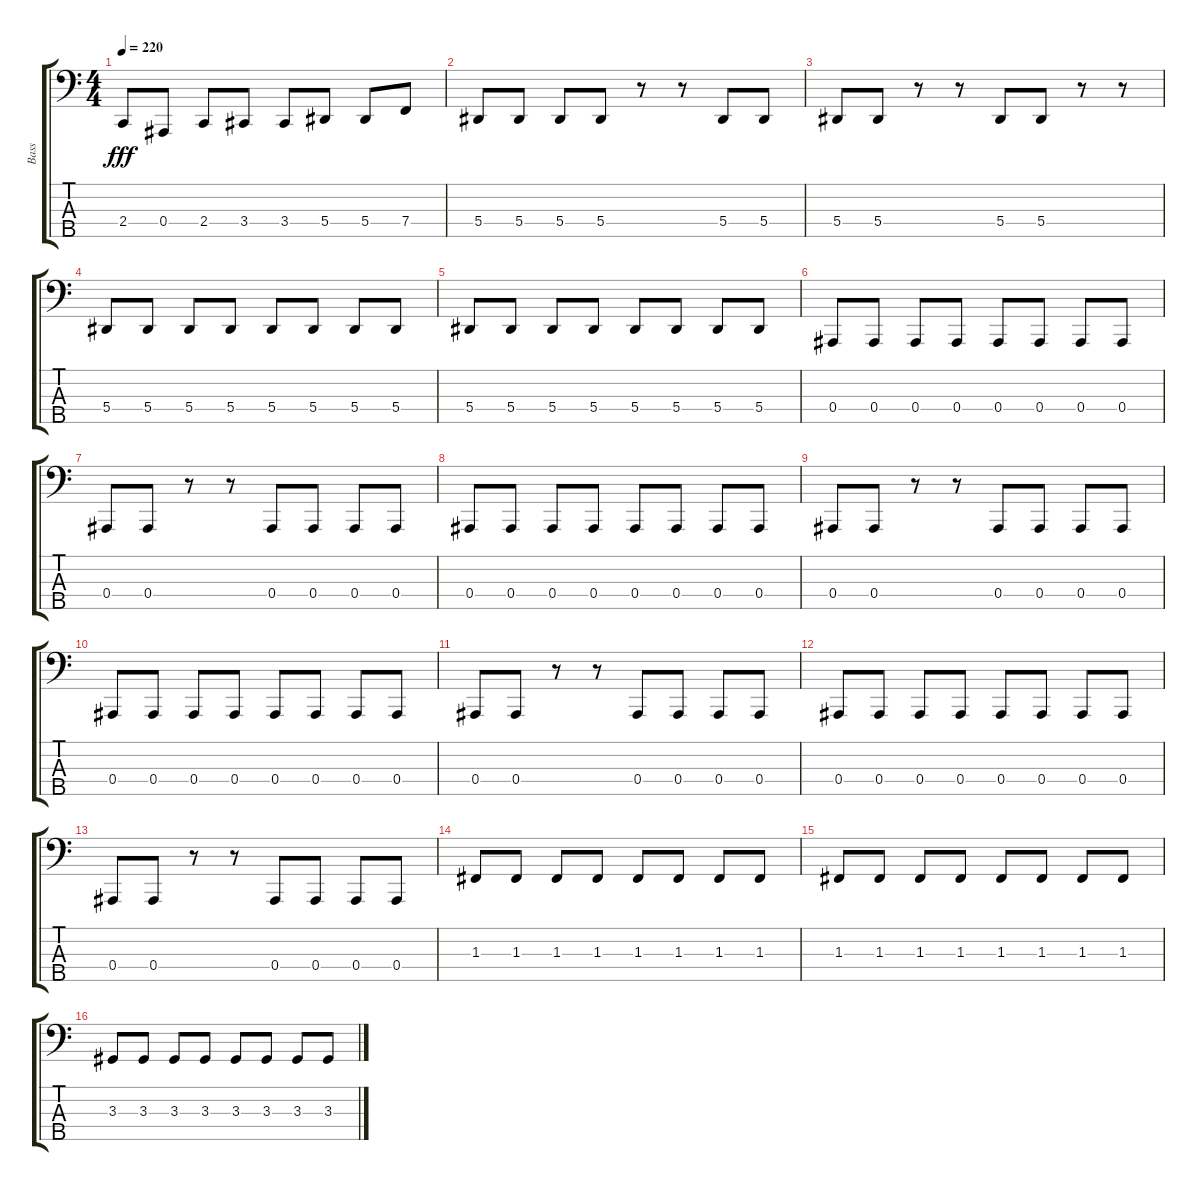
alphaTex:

\track ("Bass" "Bass") {instrument electricbassfinger}
\staff {score tabs}
\tuning (Eb2 Bb1 F1 Bb0 G0) {hide}
\ts (4 4)
\tempo 220
\clef f4
\ks c
2.4.8{dy fff} 0.4.8 2.4.8 3.4.8 3.4.8 5.4.8 5.4.8 7.4.8 |
5.4.8 5.4.8 5.4.8 5.4.8 r.8 r.8 5.4.8 5.4.8 |
5.4.8 5.4.8 r.8 r.8 5.4.8 5.4.8 r.8 r.8 |
5.4.8 5.4.8 5.4.8 5.4.8 5.4.8 5.4.8 5.4.8 5.4.8 |
5.4.8 5.4.8 5.4.8 5.4.8 5.4.8 5.4.8 5.4.8 5.4.8 |
0.4.8 0.4.8 0.4.8 0.4.8 0.4.8 0.4.8 0.4.8 0.4.8 |
0.4.8 0.4.8 r.8 r.8 0.4.8 0.4.8 0.4.8 0.4.8 |
0.4.8 0.4.8 0.4.8 0.4.8 0.4.8 0.4.8 0.4.8 0.4.8 |
0.4.8 0.4.8 r.8 r.8 0.4.8 0.4.8 0.4.8 0.4.8 |
0.4.8 0.4.8 0.4.8 0.4.8 0.4.8 0.4.8 0.4.8 0.4.8 |
0.4.8 0.4.8 r.8 r.8 0.4.8 0.4.8 0.4.8 0.4.8 |
0.4.8 0.4.8 0.4.8 0.4.8 0.4.8 0.4.8 0.4.8 0.4.8 |
0.4.8 0.4.8 r.8 r.8 0.4.8 0.4.8 0.4.8 0.4.8 |
1.3.8 1.3.8 1.3.8 1.3.8 1.3.8 1.3.8 1.3.8 1.3.8 |
1.3.8 1.3.8 1.3.8 1.3.8 1.3.8 1.3.8 1.3.8 1.3.8 |
3.3.8 3.3.8 3.3.8 3.3.8 3.3.8 3.3.8 3.3.8 3.3.8
